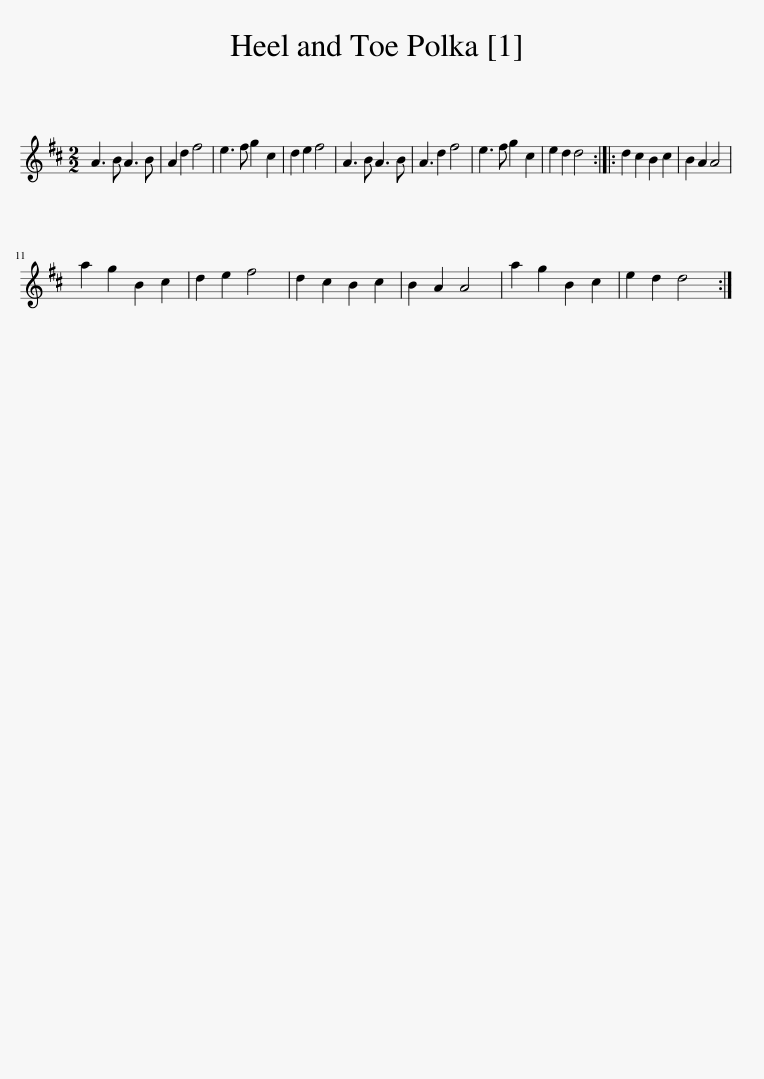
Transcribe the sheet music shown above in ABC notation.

X:1
L:1/8
M:2/2
I:linebreak $
K:D
V:1 treble
V:1
 A3 B A3 B | A2 d2 f4 | e3 f g2 c2 | d2 e2 f4 | A3 B A3 B | %5
 A3 d2 f4 | e3 f g2 c2 | e2 d2 d4 :: d2 c2 B2 c2 | B2 A2 A4 |$ %10
 a2 g2 B2 c2 | d2 e2 f4 | d2 c2 B2 c2 | B2 A2 A4 | a2 g2 B2 c2 | %15
 e2 d2 d4 :| %16
